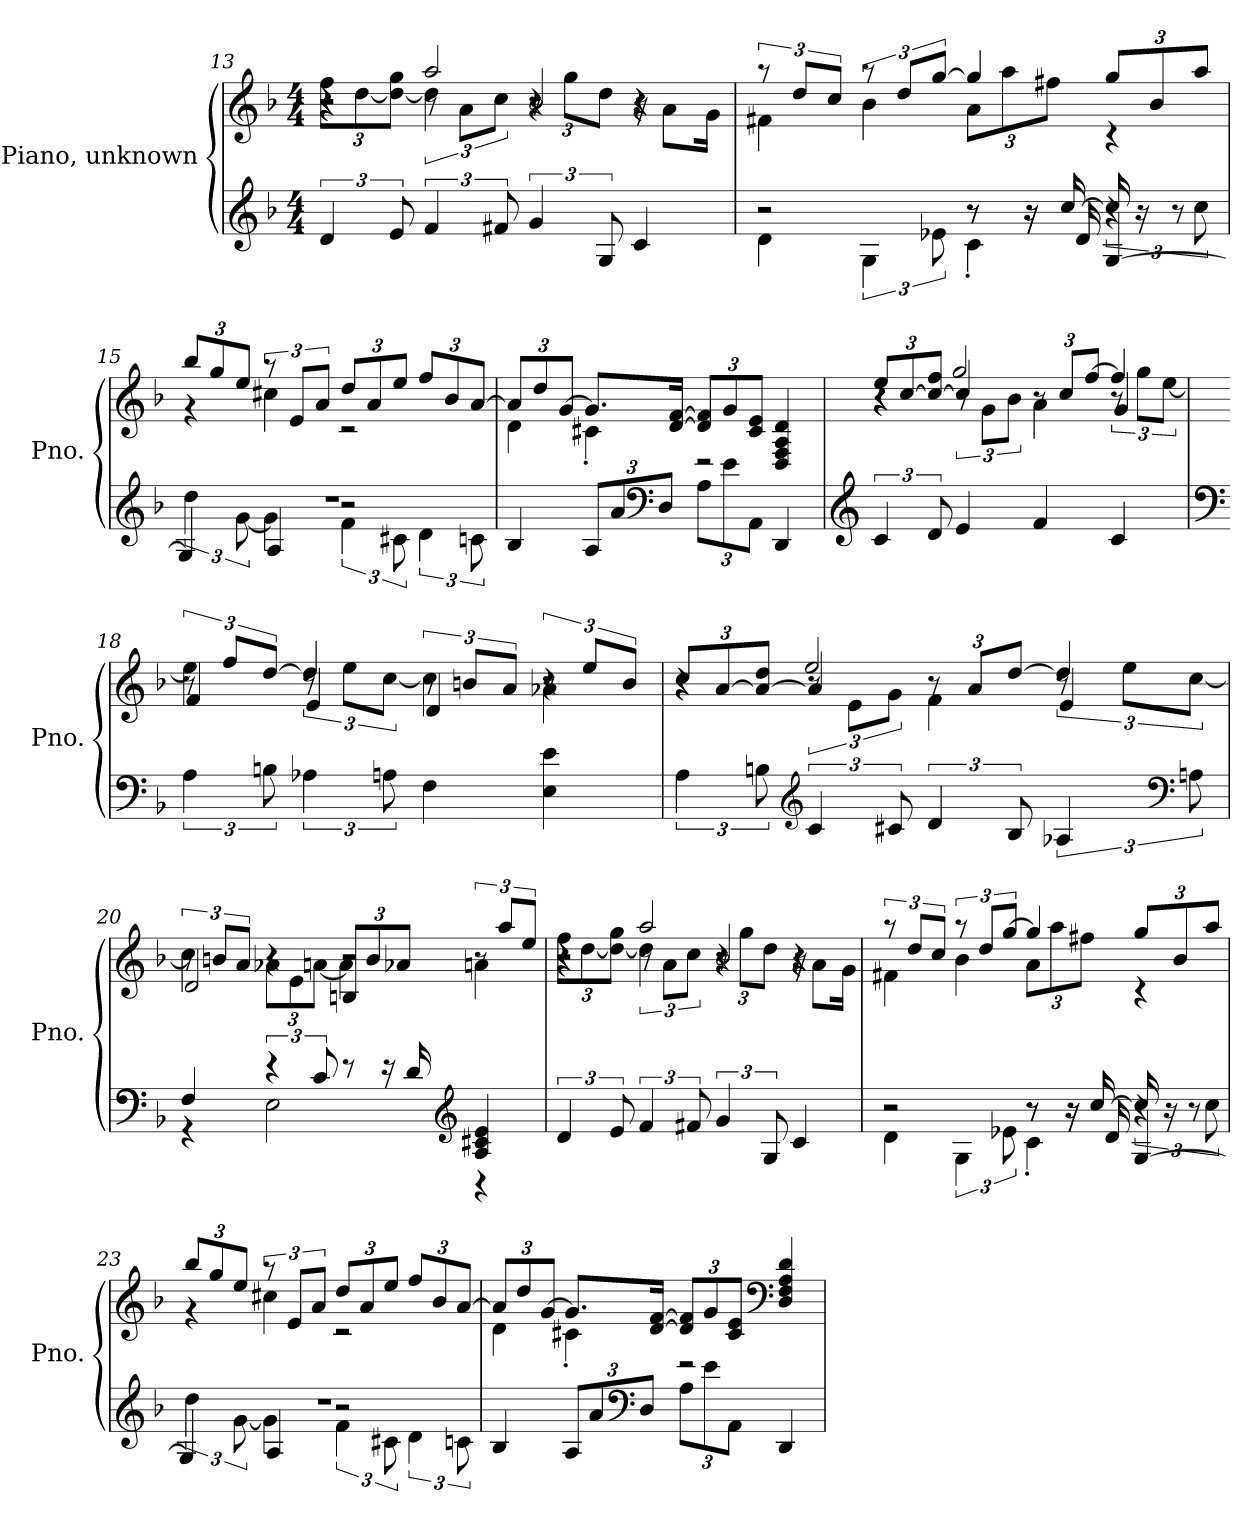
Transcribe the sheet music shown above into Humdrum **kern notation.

**kern	**kern
*part1	*part1
*staff2	*staff1
*I"Piano, unknown	*
*I'Pno.	*
!!LO:LB:g=z
*clefG2	*clefG2
*k[b-]	*k[b-]
*M4/4	*M4/4
=13	=13
*	*^
*	*	*Xbrackettup
*	*^	*^
6d/	4r	12ff\L	2r	4r
.	.	[12dd\	.	.
12e/	.	12dd\_ 12gg\J	.	.
*	*	*	*	*brackettup
6f/	2aa/	4dd\]	.	12r
.	.	.	.	12a\L
12f#X/	.	.	.	12cc\J
6g/	.	12r	2b-/	4r
.	.	12gg\L	.	.
12G/	.	12dd\J	.	.
4c/	4r	4r	.	16r
.	.	.	.	8a\L
.	.	.	.	16g\Jk
*	*	*v	*v	*v
=14	=14	=14
*^	*	*
*	*^	*	*
2r	4d\	2r	12r	4f#X\
.	.	.	12dd/L	.
.	.	.	12cc/J	.
.	6G\	.	12r	4b-\
.	.	.	12dd/L	.
.	12e-X\	.	[12gg/J	.
*	*	*	*	*Xbrackettup
8r	4c'\	8r	4gg/]	12a\L
.	.	.	.	12aa\
16r	.	16r	.	.
.	.	.	.	12ff#X\J
[16cc/	.	16d/	.	.
16cc/]	6r	[4G/	12gg/L	4r
16r	.	.	.	.
.	.	.	12b-/	.
8r	.	.	.	.
.	12cc\	.	12aa/J	.
=15	=15	=15	=15	=15
1r	6dd\	4G/]	12bb-/L	4r
.	.	.	12gg/	.
.	[12g\	.	12ee/J	.
*	*	*	*brackettup	*
.	4g\]	4A/	12r	4cc#X\
.	.	.	12e/L	.
.	.	.	12a/J	.
*	*	*	*Xbrackettup	*
.	6f\	2r	12dd/L	2r
.	.	.	12a/	.
.	12c#X\	.	12ee/J	.
.	6d\	.	12ff/L	.
.	.	.	12b-/	.
.	12cn\	.	[12a/J	.
*v	*v	*v	*	*
!!LO:PB:g=z	!!
=16	=16	=16
4B-/	12a/L]	4d\
.	12dd/	.
.	[12g/J	.
*Xbrackettup	*	*
12A/L	8.g/L]	4c#X'\
12a/	.	.
*clefF4	*	*
12D/J	.	.
.	[16d/ [16f/Jk	.
12A\L	12d/] 12f/]L	2r
12e\	12g/	.
12AA\J	12c#/ 12e/J	.
4DD/	4D/ 4F/ 4A/ 4d/	.
*	*v	*v
=17	=17
*clefG2	*
*brackettup	*
*	*^
*	*	*^
6c/	12ee/L	4r	4r
.	[12cc/	.	.
12d/	12cc/_ 12ff/J	.	.
*	*	*brackettup	*
4e/	4cc/]	12r	2gg/
.	.	12g\L	.
.	.	12b-\J	.
4f/	12r	4a\	.
.	12cc/L	.	.
.	[12ff/J	.	.
4c/	4ff/]	12r	4g/
.	.	12gg\L	.
.	.	[12ee\J	.
=18	=18	=18	=18
*clefF4	*	*	*
6A\	12r	4ee\]	4f/
.	12ff/L	.	.
12Bn\	[12dd/J	.	.
6A-X\	4dd/]	12r	4e/
.	.	12ee\L	.
12An\	.	[12cc\J	.
4F\	12r	4cc\]	4d/
.	12bn/L	.	.
.	12a/J	.	.
4E\ 4e\	12r	4a-X\	4r
.	12ee/L	.	.
.	12b/J	.	.
!!LO:LB:g=z	!!	!!
=19	=19	=19	=19
*	*Xbrackettup	*	*
6A\	12cc/L	4r	4r
.	[12a/	.	.
12Bn\	12a/_ 12dd/J	.	.
*clefG2	*	*	*
*	*	*brackettup	*
6c/	4a/]	12r	2ee/
.	.	12e\L	.
12c#X/	.	12g\J	.
6d/	12r	4f\	.
.	12a/L	.	.
12B/	[12dd/J	.	.
6A-X/	4dd/]	12r	4e/
.	.	12ee\L	.
*clefF4	*	*	*
12An\	.	[12cc\J	.
=20	=20	=20	=20
*^	*	*	*
4F/	4r	12r	4cc\]	2d/
.	.	12bn/L	.	.
.	.	12a/J	.	.
*	*	*	*Xbrackettup	*
6r	2E\	4r	12a-X\L	.
.	.	.	12e\	.
12c/	.	.	[12an\J	.
8r	.	12Bn/L	4a\]	2r
.	.	12b/	.	.
16r	.	.	.	.
.	.	12a-X/J	.	.
16d/	.	.	.	.
*clefG2	*	*	*	*
*	*	*brackettup	*	*
4A/ 4c#X/ 4e/	4r	12r	4an\	.
.	.	12aa/L	.	.
.	.	12ee/J	.	.
*v	*v	*	*	*
*	*	*v	*v
!!LO:LB:g=z
=21	=21	=21
*	*	*Xbrackettup
*	*^	*^
6d/	4r	12ff\L	2r	4r
.	.	[12dd\	.	.
12e/	.	12dd\_ 12gg\J	.	.
*	*	*	*	*brackettup
6f/	2aa/	4dd\]	.	12r
.	.	.	.	12a\L
12f#X/	.	.	.	12cc\J
6g/	.	12r	2b-/	4r
.	.	12gg\L	.	.
12G/	.	12dd\J	.	.
4c/	4r	4r	.	16r
.	.	.	.	8a\L
.	.	.	.	16g\Jk
*	*	*v	*v	*v
=22	=22	=22
*^	*	*
*	*^	*	*
2r	4d\	2r	12r	4f#X\
.	.	.	12dd/L	.
.	.	.	12cc/J	.
.	6G\	.	12r	4b-\
.	.	.	12dd/L	.
.	12e-X\	.	[12gg/J	.
*	*	*	*	*Xbrackettup
8r	4c'\	8r	4gg/]	12a\L
.	.	.	.	12aa\
16r	.	16r	.	.
.	.	.	.	12ff#X\J
[16cc/	.	16d/	.	.
16cc/]	6r	[4G/	12gg/L	4r
16r	.	.	.	.
.	.	.	12b-/	.
8r	.	.	.	.
.	12cc\	.	12aa/J	.
=23	=23	=23	=23	=23
1r	6dd\	4G/]	12bb-/L	4r
.	.	.	12gg/	.
.	[12g\	.	12ee/J	.
*	*	*	*brackettup	*
.	4g\]	4A/	12r	4cc#X\
.	.	.	12e/L	.
.	.	.	12a/J	.
*	*	*	*Xbrackettup	*
.	6f\	2r	12dd/L	2r
.	.	.	12a/	.
.	12c#X\	.	12ee/J	.
.	6d\	.	12ff/L	.
.	.	.	12b-/	.
.	12cn\	.	[12a/J	.
*v	*v	*v	*	*
!!LO:LB:g=z	!!
=24	=24	=24
4B-/	12a/L]	4d\
.	12dd/	.
.	[12g/J	.
*Xbrackettup	*	*
12A/L	8.g/L]	4c#X'\
12a/	.	.
*clefF4	*	*
12D/J	.	.
.	[16d/ [16f/Jk	.
12A\L	12d/] 12f/]L	2r
12e\	12g/	.
12AA\J	12c#/ 12e/J	.
*	*clefF4	*
4DD/	4D/ 4F/ 4A/ 4d/	.
*	*v	*v
=	=
*-	*-
